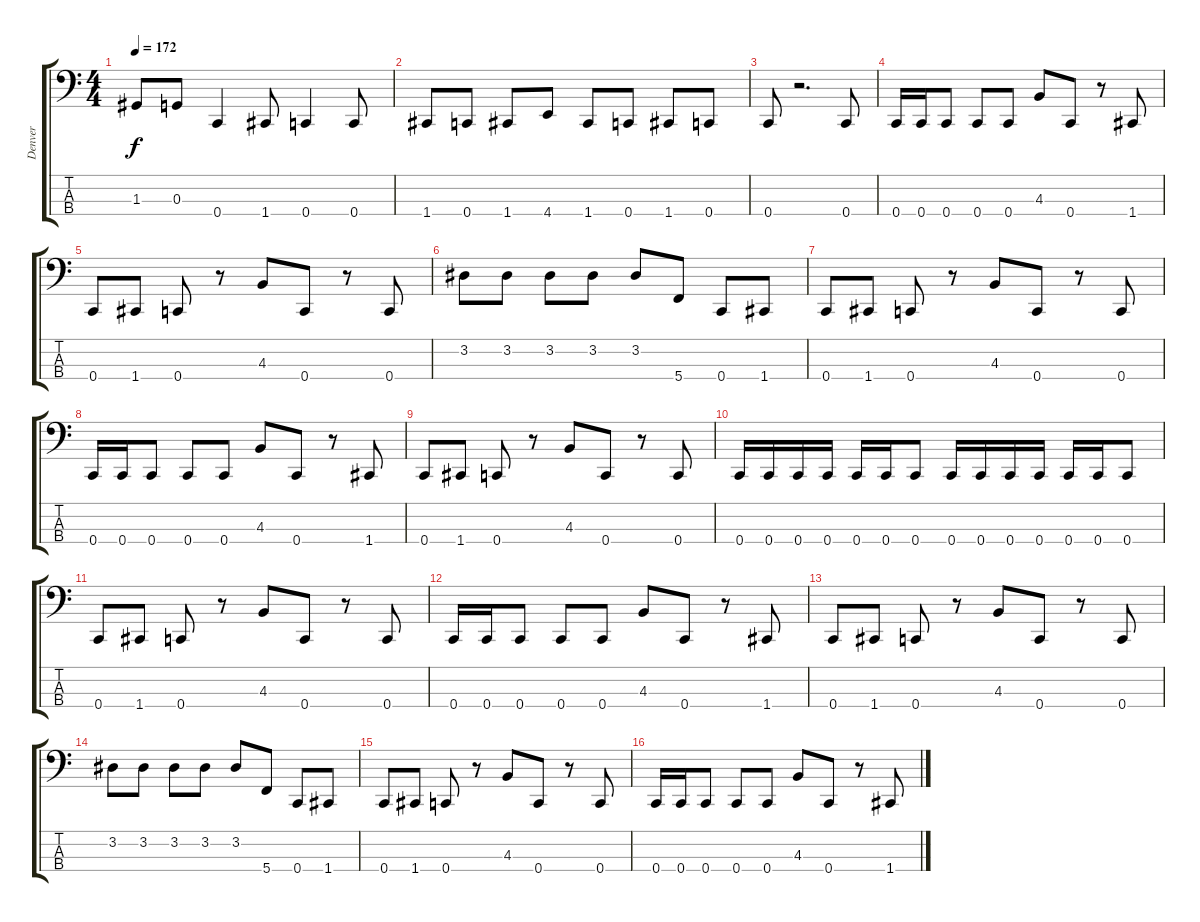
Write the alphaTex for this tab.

\track ("Denver" "Denver") {instrument electricbassfinger}
\staff {score tabs}
\tuning (F2 C2 G1 C1) {hide}
\ts (4 4)
\tempo 172
\clef f4
\ks c
1.3.8{dy f} 0.3.8 0.4.4 1.4.8 0.4.4 0.4.8 |
1.4.8 0.4.8 1.4.8 4.4.8 1.4.8 0.4.8 1.4.8 0.4.8 |
0.4.8 r.2{d} 0.4.8 |
0.4.16 0.4.16 0.4.8 0.4.8 0.4.8 4.3.8 0.4.8 r.8 1.4.8 |
0.4.8 1.4.8 0.4.8 r.8 4.3.8 0.4.8 r.8 0.4.8 |
3.2.8 3.2.8 3.2.8 3.2.8 3.2.8 5.4.8 0.4.8 1.4.8 |
0.4.8 1.4.8 0.4.8 r.8 4.3.8 0.4.8 r.8 0.4.8 |
0.4.16 0.4.16 0.4.8 0.4.8 0.4.8 4.3.8 0.4.8 r.8 1.4.8 |
0.4.8 1.4.8 0.4.8 r.8 4.3.8 0.4.8 r.8 0.4.8 |
0.4.16 0.4.16 0.4.16 0.4.16 0.4.16 0.4.16 0.4.8 0.4.16 0.4.16 0.4.16 0.4.16 0.4.16 0.4.16 0.4.8 |
0.4.8 1.4.8 0.4.8 r.8 4.3.8 0.4.8 r.8 0.4.8 |
0.4.16 0.4.16 0.4.8 0.4.8 0.4.8 4.3.8 0.4.8 r.8 1.4.8 |
0.4.8 1.4.8 0.4.8 r.8 4.3.8 0.4.8 r.8 0.4.8 |
3.2.8 3.2.8 3.2.8 3.2.8 3.2.8 5.4.8 0.4.8 1.4.8 |
0.4.8 1.4.8 0.4.8 r.8 4.3.8 0.4.8 r.8 0.4.8 |
0.4.16 0.4.16 0.4.8 0.4.8 0.4.8 4.3.8 0.4.8 r.8 1.4.8
